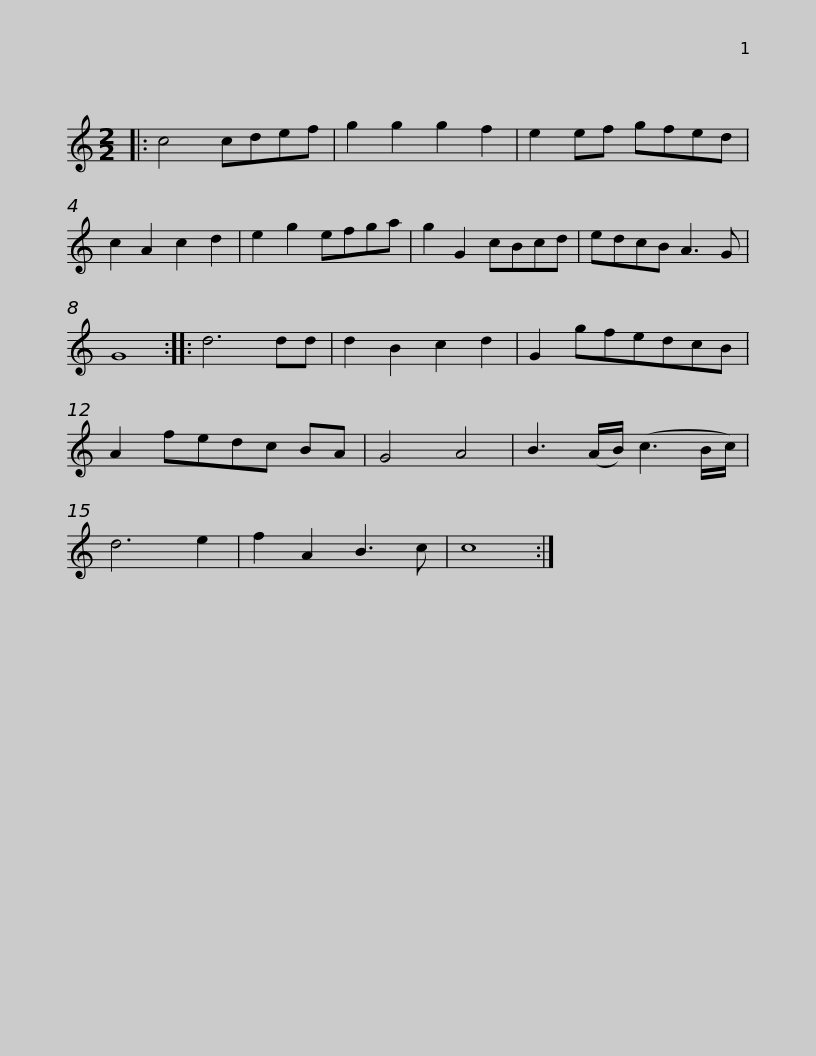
X:1
L:1/8
M:2/2
I:linebreak $
K:C
V:1 treble
V:1
|: c4 cdef | g2 g2 g2 f2 | e2 ef gfed | c2 A2 c2 d2 | e2 g2 efga | %5
 g2 G2 cBcd | edcB A3 G | G8 ::$ d6 dd | d2 B2 c2 d2 | %10
 G2 gfedcB | A2 fedc BA | G4 A4 | B3 (A/B/) (c3 B/c/) | d6 e2 | %15
 f2 A2 B3 c | c8 :| %17
